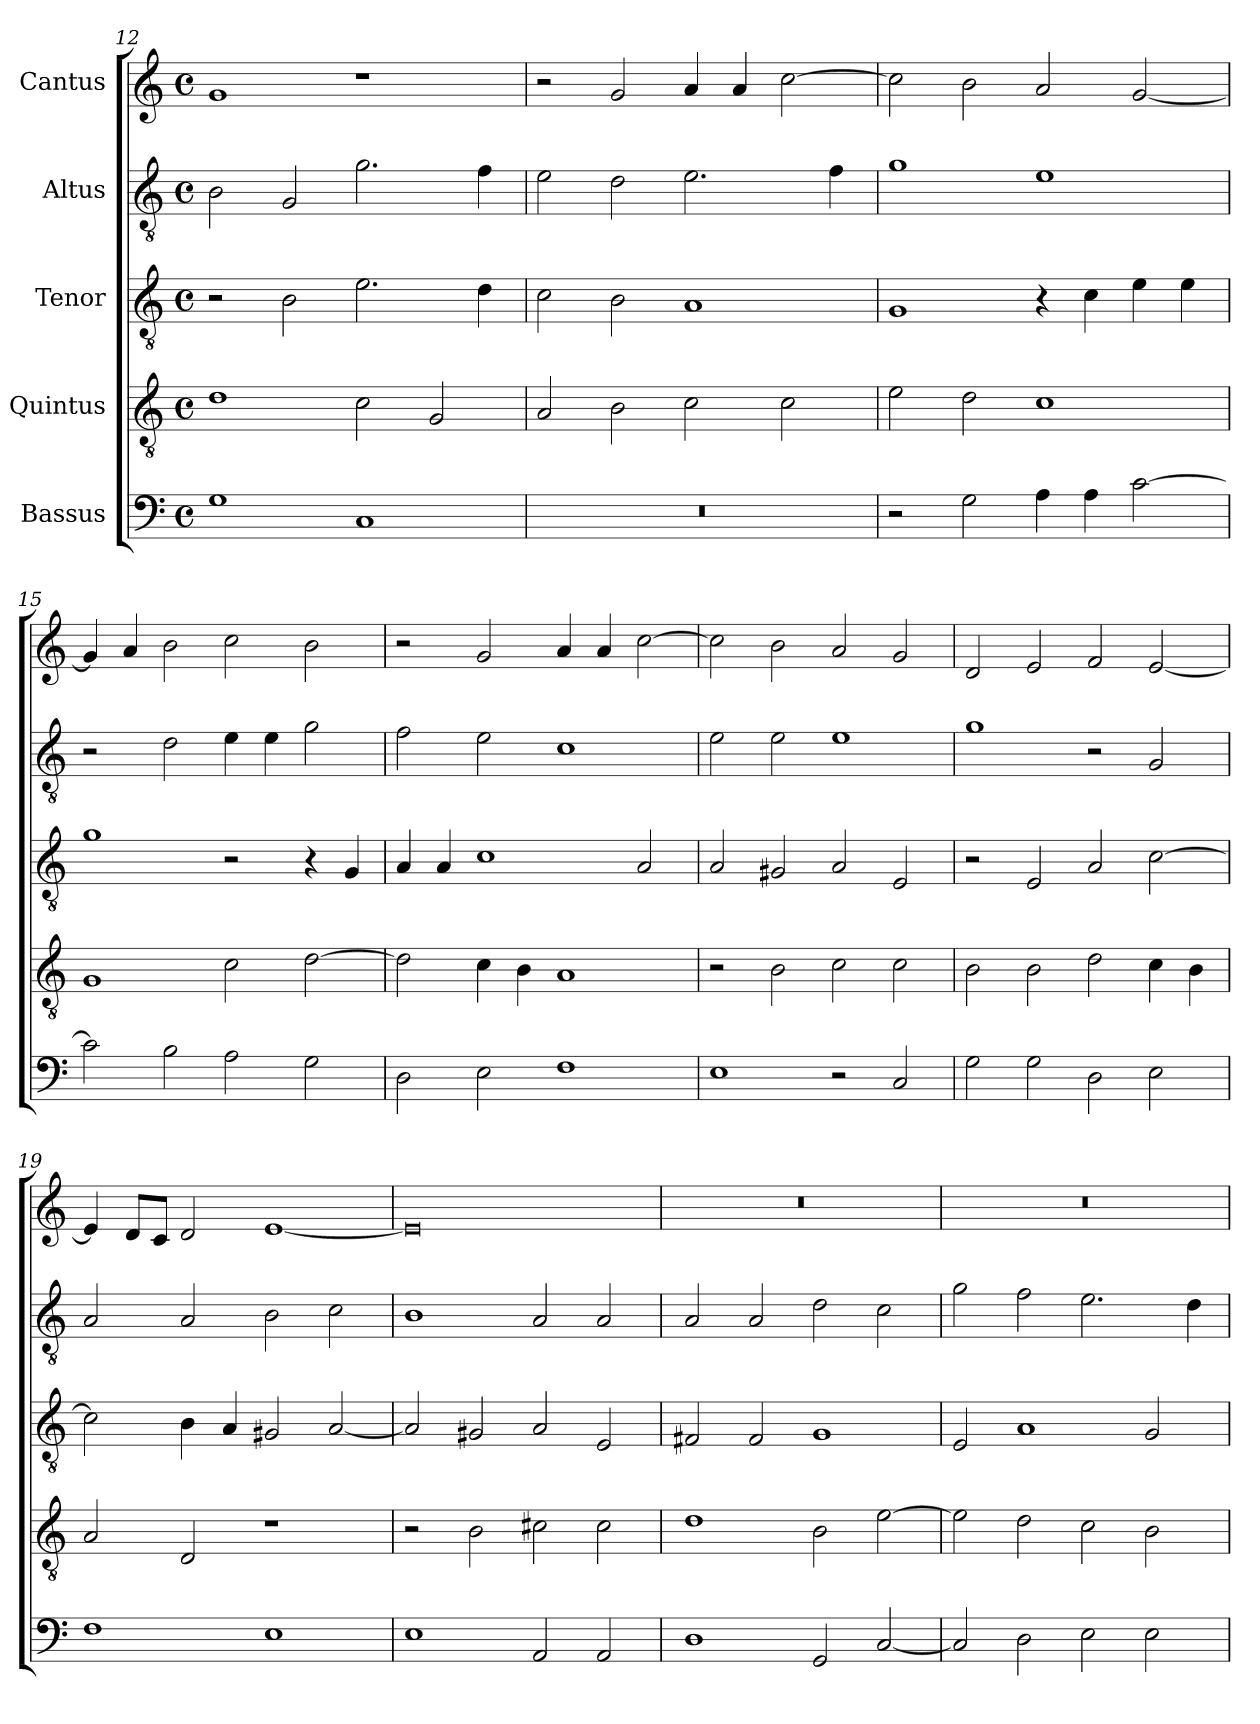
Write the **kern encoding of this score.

**kern	**kern	**kern	**kern	**kern
*part5	*part4	*part3	*part2	*part1
*staff5	*staff4	*staff3	*staff2	*staff1
*I"Bassus	*I"Quintus	*I"Tenor	*I"Altus	*I"Cantus
*clefF4	*clefGv2	*clefGv2	*clefGv2	*clefG2
*k[]	*k[]	*k[]	*k[]	*k[]
*M4/2	*M4/2	*M4/2	*M4/2	*M4/2
*met(c)	*met(c)	*met(c)	*met(c)	*met(c)
=12	=12	=12	=12	=12
1G	1d	2r	2B\	1g
.	.	2B\	2G/	.
1C	2c\	2.e\	2.g\	1r
.	2G/	.	.	.
.	.	4d\	4f\	.
=13	=13	=13	=13	=13
0r	2A/	2c\	2e\	2r
.	2B\	2B\	2d\	2g/
.	2c\	1A	2.e\	4a/
.	.	.	.	4a/
.	2c\	.	.	[2cc\
.	.	.	4f\	.
=14	=14	=14	=14	=14
2r	2e\	1G	1g	2cc\]
2G\	2d\	.	.	2b\
4A\	1c	4r	1e	2a/
4A\	.	4c\	.	.
[2c\	.	4e\	.	[2g/
.	.	4e\	.	.
!!LO:PB:g=z
=15	=15	=15	=15	=15
2c\]	1G	1g	2r	4g/]
.	.	.	.	4a/
2B\	.	.	2d\	2b\
2A\	2c\	2r	4e\	2cc\
.	.	.	4e\	.
2G\	[2d\	4r	2g\	2b\
.	.	4G/	.	.
=16	=16	=16	=16	=16
2D\	2d\]	4A/	2f\	2r
.	.	4A/	.	.
2E\	4c\	1c	2e\	2g/
.	4B\	.	.	.
1F	1A	.	1c	4a/
.	.	.	.	4a/
.	.	2A/	.	[2cc\
=17	=17	=17	=17	=17
1E	2r	2A/	2e\	2cc\]
.	2B\	2G#X/	2e\	2b\
2r	2c\	2A/	1e	2a/
2C/	2c\	2E/	.	2g/
=18	=18	=18	=18	=18
2G\	2B\	2r	1g	2d/
2G\	2B\	2E/	.	2e/
2D\	2d\	2A/	2r	2f/
2E\	4c\	[2c\	2G/	[2e/
.	4B\	.	.	.
!!LO:LB:g=z
=19	=19	=19	=19	=19
1F	2A/	2c\]	2A/	4e/]
.	.	.	.	8d/L
.	.	.	.	8c/J
.	2D/	4B\	2A/	2d/
.	.	4A/	.	.
1E	1r	2G#X/	2B\	[1e
.	.	[2A/	2c\	.
=20	=20	=20	=20	=20
1E	2r	2A/]	1B	0e]
.	2B\	2G#X/	.	.
2AA/	2c#X\	2A/	2A/	.
2AA/	2c#\	2E/	2A/	.
=21	=21	=21	=21	=21
1D	1d	2F#X/	2A/	0r
.	.	2F#/	2A/	.
2GG/	2B\	1G	2d\	.
[2C/	[2e\	.	2c\	.
=22	=22	=22	=22	=22
2C/]	2e\]	2E/	2g\	0r
2D\	2d\	1A	2f\	.
2E\	2c\	.	2.e\	.
2E\	2B\	2G/	.	.
.	.	.	4d\	.
=	=	=	=	=
*-	*-	*-	*-	*-
